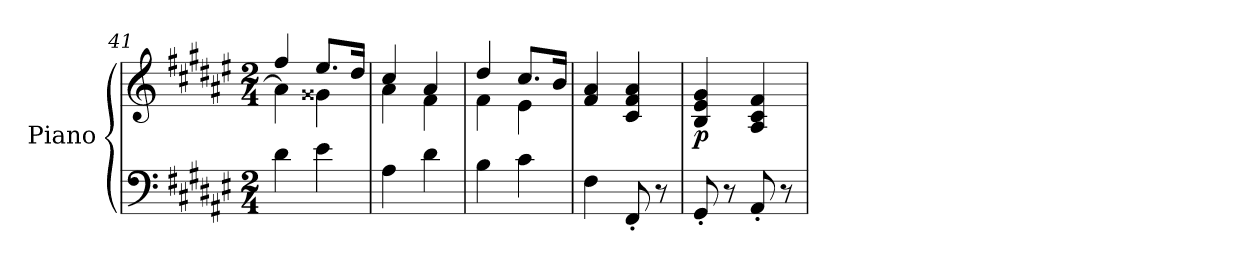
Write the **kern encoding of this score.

**kern	**kern	**dynam
*part1	*part1	*part1
*staff2	*staff1	*staff1/2
*I"Piano	*	*
*I'Pno.	*	*
*clefF4	*clefG2	*
*k[f#c#g#d#a#e#]	*k[f#c#g#d#a#e#]	*
*M2/4	*M2/4	*
=41	=41	=41
*	*^	*
4d#\	4ff#/	4a#\]	.
4e#\	8.ee#/L	4g##X\	.
.	16dd#/Jk	.	.
=42	=42	=42	=42
4A#\	4cc#/	4a#\	.
4d#\	4a#/	4f#\	.
!!LO:LB:g=z	!!
=43	=43	=43	=43
4B\	4dd#/	4f#\	.
4c#\	8.cc#/L	4e#\	.
.	16b/Jk	.	.
*	*v	*v	*
=44	=44	=44
4F#\	4f#/ 4a#/	.
8FF#'/	4c#/ 4f#/ 4a#/	.
8r	.	.
=45	=45	=45
!	!	!LO:DY:b
8GG#'/	4B/ 4e#/ 4g#/	p
8r	.	.
8AA#'/	4A#/ 4c#/ 4f#/	.
8r	.	.
=	=	=
*-	*-	*-
